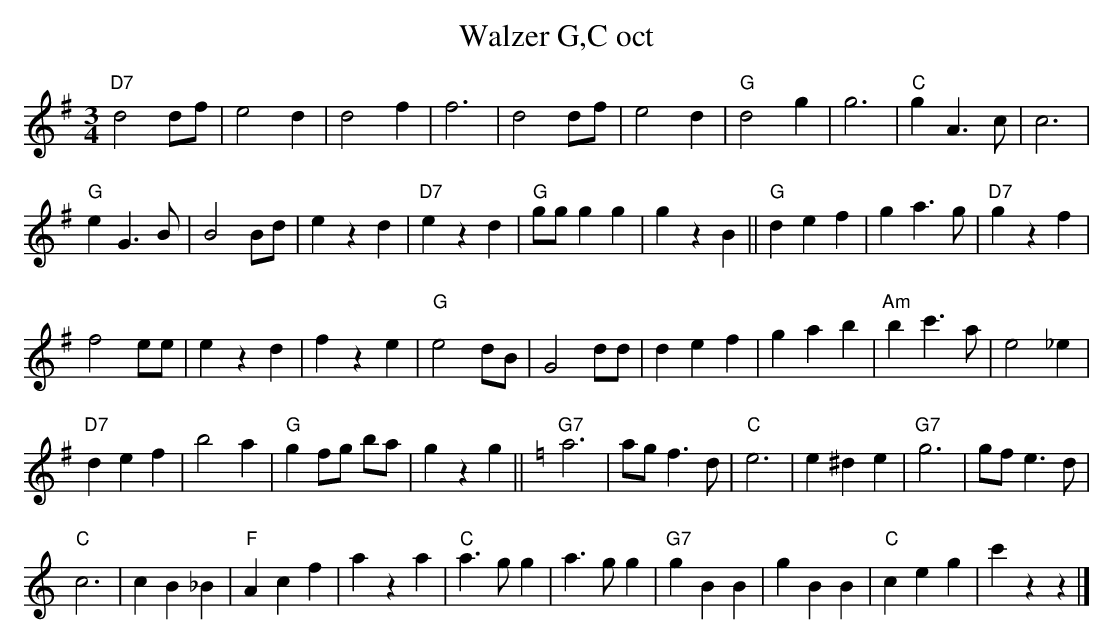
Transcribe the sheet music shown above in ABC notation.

X:1
T:Walzer G,C oct
M:3/4
L:1/4
K:Gmaj
"D7"d2 d/2f/2 | e2 d | d2 f | f3 | d2 d/2f/2 | e2 d | "G"d2 g | g3 | "C"gA>c | c3 |
"G"e G>B | B2 B/2d/2 | e z d | "D7"ezd | "G"g/2g/2 gg | g z B || "G"def | ga>g | "D7"gzf |
f2 e/2e/2 | ezd | fze | "G"e2 d/2B/2 | G2 d/2d/2 | def | gab | "Am"bc'>a | e2 _e |
"D7"def | b2a | "G"g f/2g/2 b/2a/2 | gzg || [K:Cmaj] "G7"a3 | a/2g/2 f>d | "C"e3 | e^de | "G7"g3 | g/2f/2 e>d |
"C"c3 | cB_B | "F"Acf | aza | "C"a>g g | a>g g | "G7"gBB | gBB | "C"ceg | c'zz |]
